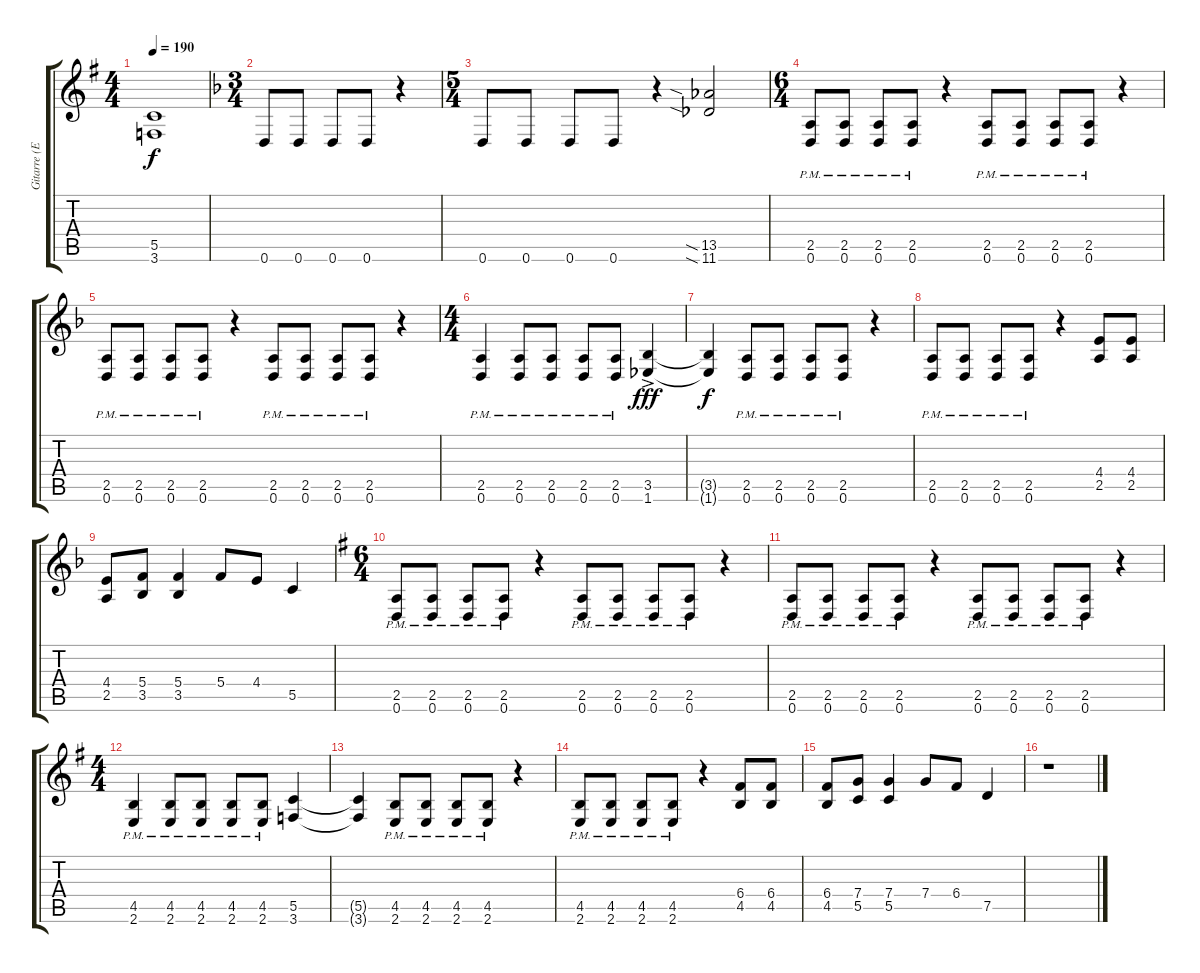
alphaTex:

\track ("Gitarre (Emppu)" "Gitarre (E") {instrument distortionguitar}
\staff {score tabs}
\tuning (D4 A3 F3 C3 G2 D2) {hide}
\ts (4 4)
\tempo 190
\clef g2
\ks g
(5.5 3.6).1{dy f} |
\ts (3 4)
\ks f
0.6.8 0.6.8 0.6.8 0.6.8 r.4 |
\ts (5 4)
0.6.8 0.6.8 0.6.8 0.6.8 r.4 (13.5{sia} 11.6{sia}).2 |
\ts (6 4)
(2.5{pm} 0.6{pm}).8 (2.5{pm} 0.6{pm}).8 (2.5{pm} 0.6{pm}).8 (2.5{pm} 0.6{pm}).8 r.4 (2.5{pm} 0.6{pm}).8 (2.5{pm} 0.6{pm}).8 (2.5{pm} 0.6{pm}).8 (2.5{pm} 0.6{pm}).8 r.4 |
(2.5{pm} 0.6{pm}).8 (2.5{pm} 0.6{pm}).8 (2.5{pm} 0.6{pm}).8 (2.5{pm} 0.6{pm}).8 r.4 (2.5{pm} 0.6{pm}).8 (2.5{pm} 0.6{pm}).8 (2.5{pm} 0.6{pm}).8 (2.5{pm} 0.6{pm}).8 r.4 |
\ts (4 4)
(2.5{pm} 0.6{pm}).4 (2.5{pm} 0.6{pm}).8 (2.5{pm} 0.6{pm}).8 (2.5{pm} 0.6{pm}).8 (2.5{pm} 0.6{pm}).8 (3.5{ac} 1.6).4{dy fff} |
(3.5{t} 1.6{t}).4{dy f} (2.5{pm} 0.6{pm}).8 (2.5{pm} 0.6{pm}).8 (2.5{pm} 0.6{pm}).8 (2.5{pm} 0.6{pm}).8 r.4 |
(2.5{pm} 0.6{pm}).8 (2.5{pm} 0.6{pm}).8 (2.5{pm} 0.6{pm}).8 (2.5{pm} 0.6{pm}).8 r.4 (4.4 2.5).8 (4.4 2.5).8 |
(4.4 2.5).8 (5.4 3.5).8 (5.4 3.5).4 5.4.8 4.4.8 5.5.4 |
\ts (6 4)
\ks g
(2.5{pm} 0.6{pm}).8 (2.5{pm} 0.6{pm}).8 (2.5{pm} 0.6{pm}).8 (2.5{pm} 0.6{pm}).8 r.4 (2.5{pm} 0.6{pm}).8 (2.5{pm} 0.6{pm}).8 (2.5{pm} 0.6{pm}).8 (2.5{pm} 0.6{pm}).8 r.4 |
(2.5{pm} 0.6{pm}).8 (2.5{pm} 0.6{pm}).8 (2.5{pm} 0.6{pm}).8 (2.5{pm} 0.6{pm}).8 r.4 (2.5{pm} 0.6{pm}).8 (2.5{pm} 0.6{pm}).8 (2.5{pm} 0.6{pm}).8 (2.5{pm} 0.6{pm}).8 r.4 |
\ts (4 4)
(4.5{pm} 2.6{pm}).4 (4.5{pm} 2.6{pm}).8 (4.5{pm} 2.6{pm}).8 (4.5{pm} 2.6{pm}).8 (4.5{pm} 2.6{pm}).8 (5.5 3.6).4 |
(5.5{t} 3.6{t}).4 (4.5{pm} 2.6{pm}).8 (4.5{pm} 2.6{pm}).8 (4.5{pm} 2.6{pm}).8 (4.5{pm} 2.6{pm}).8 r.4 |
(4.5{pm} 2.6{pm}).8 (4.5{pm} 2.6{pm}).8 (4.5{pm} 2.6{pm}).8 (4.5{pm} 2.6{pm}).8 r.4 (6.4 4.5).8 (6.4 4.5).8 |
(6.4 4.5).8 (7.4 5.5).8 (7.4 5.5).4 7.4.8 6.4.8 7.5.4 |
r.1
